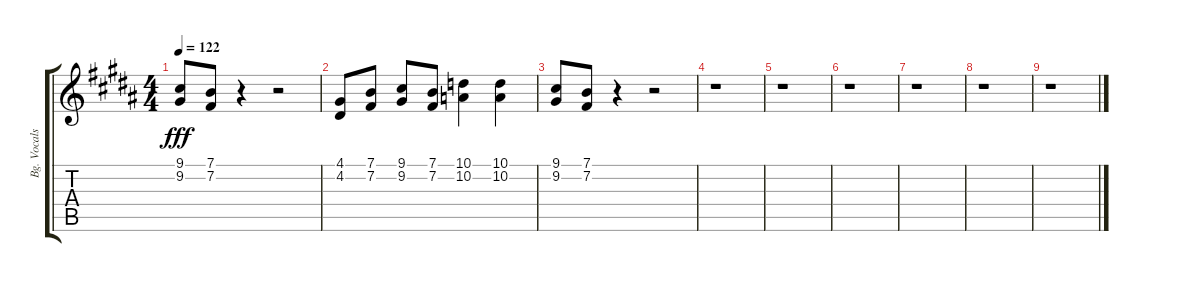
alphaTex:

\track ("Bg. Vocals" "Bg. Vocals") {instrument synthvoice}
\staff {score tabs}
\tuning (E4 B3 G3 D3 A2 E2) {hide}
\ts (4 4)
\tempo 122
\clef g2
\ks b
(9.1 9.2).8{dy fff} (7.1 7.2).8 r.4 r.2 |
(4.1 4.2).8 (7.1 7.2).8 (9.1 9.2).8 (7.1 7.2).8 (10.1 10.2).4 (10.1 10.2).4 |
(9.1 9.2).8 (7.1 7.2).8 r.4 r.2 |
r.1 |
r.1 |
r.1 |
r.1 |
r.1 |
r.1
